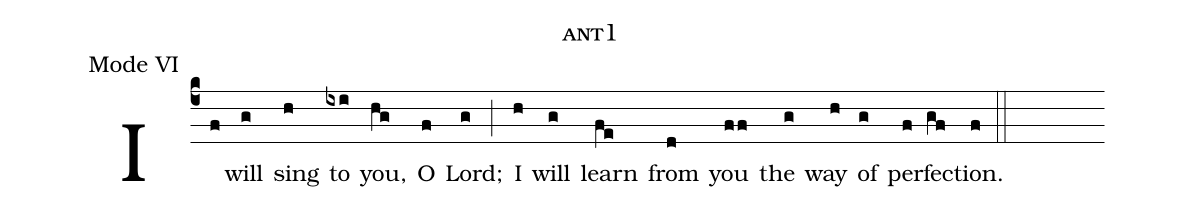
name: ant1;
annotation: Mode VI;
%%
(c4)
I(f) will(g) sing(h) to(ixi) you,(hg) O(f) Lord;(g) (;) I(h) will(g) learn(fe) from(d) you(ff) the(g) way(h) of(g) per(f)fec(gf)tion.(f) (::)
